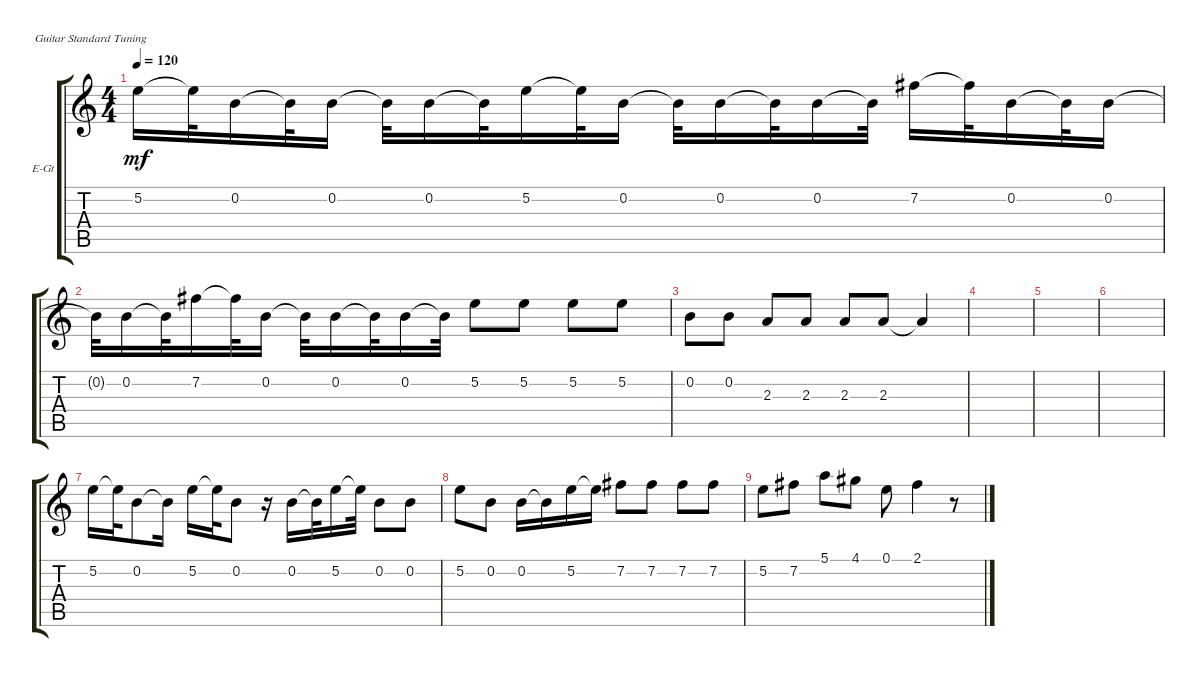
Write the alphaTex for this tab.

\defaultSystemsLayout 4
\bracketExtendMode groupsimilarinstruments
\firstSystemTrackNameOrientation horizontal
\otherSystemsTrackNameOrientation horizontal
\track ("Electric Guitar" "E-Gt") {instrument overdrivenguitar}
\staff {score tabs}
\tuning (E4 B3 G3 D3 A2 E2)
\ts (4 4)
\tempo 120
\clef g2
\ks c
5.2.16{dy mf instrument overdrivenguitar} 5.2{t}.32 0.2.16 0.2{t}.32 0.2.16 0.2{t}.32 0.2.16 0.2{t}.32 5.2.16 5.2{t}.32 0.2.16 0.2{t}.32 0.2.16 0.2{t}.32 0.2.16 0.2{t}.32 7.2.16 7.2{t}.32 0.2.16 0.2{t}.32 0.2.16 |
0.2{t}.32 0.2.16 0.2{t}.32 7.2.16 7.2{t}.32 0.2.16 0.2{t}.32 0.2.16 0.2{t}.32 0.2.16 0.2{t}.32 5.2.8 5.2.8 5.2.8 5.2.8 |
0.2.8 0.2.8 2.3.8 2.3.8 2.3.8 2.3.8 2.3{t}.4 |
|
|
|
5.2.16 5.2{t}.32 0.2.8 0.2{t}.16 5.2.16 5.2{t}.32 0.2.8 r.16 0.2.16 0.2{t}.32 5.2.16 5.2{t}.32 0.2.8 0.2.8 |
5.2.8 0.2.8 0.2.16 0.2{t}.16 5.2.16 5.2{t}.16 7.2.8 7.2.8 7.2.8 7.2.8 |
5.2.8 7.2.8 5.1.8 4.1.8 0.1.8 2.1.4 r.8
